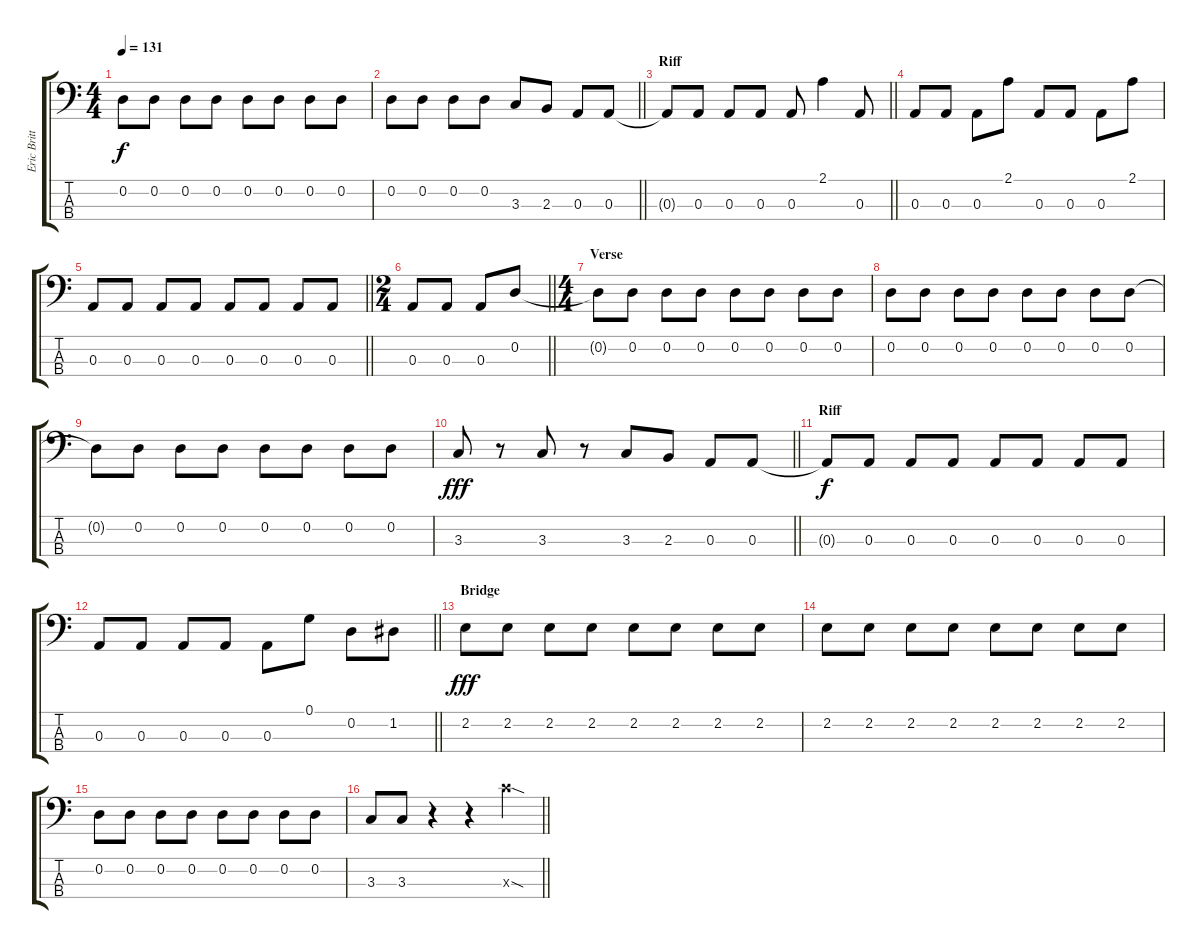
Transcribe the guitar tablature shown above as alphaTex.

\track ("Eric Brittingham - Bass" "Eric Britt") {instrument electricbasspick}
\staff {score tabs}
\tuning (G2 D2 A1 E1) {hide}
\ts (4 4)
\tempo 131
\clef f4
\ks c
0.2{t}.8{dy f} 0.2.8 0.2.8 0.2.8 0.2.8 0.2.8 0.2.8 0.2.8 |
\barLineRight lightlight
0.2.8 0.2.8 0.2.8 0.2.8 3.3.8 2.3.8 0.3.8 0.3.8 |
\section ("" "Riff")
\barLineRight lightlight
0.3{t}.8 0.3.8 0.3.8 0.3.8 0.3.8 2.1.4 0.3.8 |
0.3.8 0.3.8 0.3.8 2.1.8 0.3.8 0.3.8 0.3.8 2.1.8 |
\barLineRight lightlight
0.3.8 0.3.8 0.3.8 0.3.8 0.3.8 0.3.8 0.3.8 0.3.8 |
\ts (2 4)
\barLineRight lightlight
0.3.8 0.3.8 0.3.8 0.2.8 |
\ts (4 4)
\section ("" "Verse")
0.2{t}.8 0.2.8 0.2.8 0.2.8 0.2.8 0.2.8 0.2.8 0.2.8 |
0.2.8 0.2.8 0.2.8 0.2.8 0.2.8 0.2.8 0.2.8 0.2.8 |
0.2{t}.8 0.2.8 0.2.8 0.2.8 0.2.8 0.2.8 0.2.8 0.2.8 |
\barLineRight lightlight
3.3.8{dy fff} r.8 3.3.8 r.8 3.3.8 2.3.8 0.3.8 0.3.8 |
\section ("" "Riff")
0.3{t}.8{dy f} 0.3.8 0.3.8 0.3.8 0.3.8 0.3.8 0.3.8 0.3.8 |
\barLineRight lightlight
0.3.8 0.3.8 0.3.8 0.3.8 0.3.8 0.1.8 0.2.8 1.2.8 |
\section ("" "Bridge ")
2.2.8{dy fff} 2.2.8 2.2.8 2.2.8 2.2.8 2.2.8 2.2.8 2.2.8 |
2.2.8 2.2.8 2.2.8 2.2.8 2.2.8 2.2.8 2.2.8 2.2.8 |
0.2.8 0.2.8 0.2.8 0.2.8 0.2.8 0.2.8 0.2.8 0.2.8 |
\barLineRight lightlight
3.3.8 3.3.8 r.4 r.4 15.3{sod x}.4
